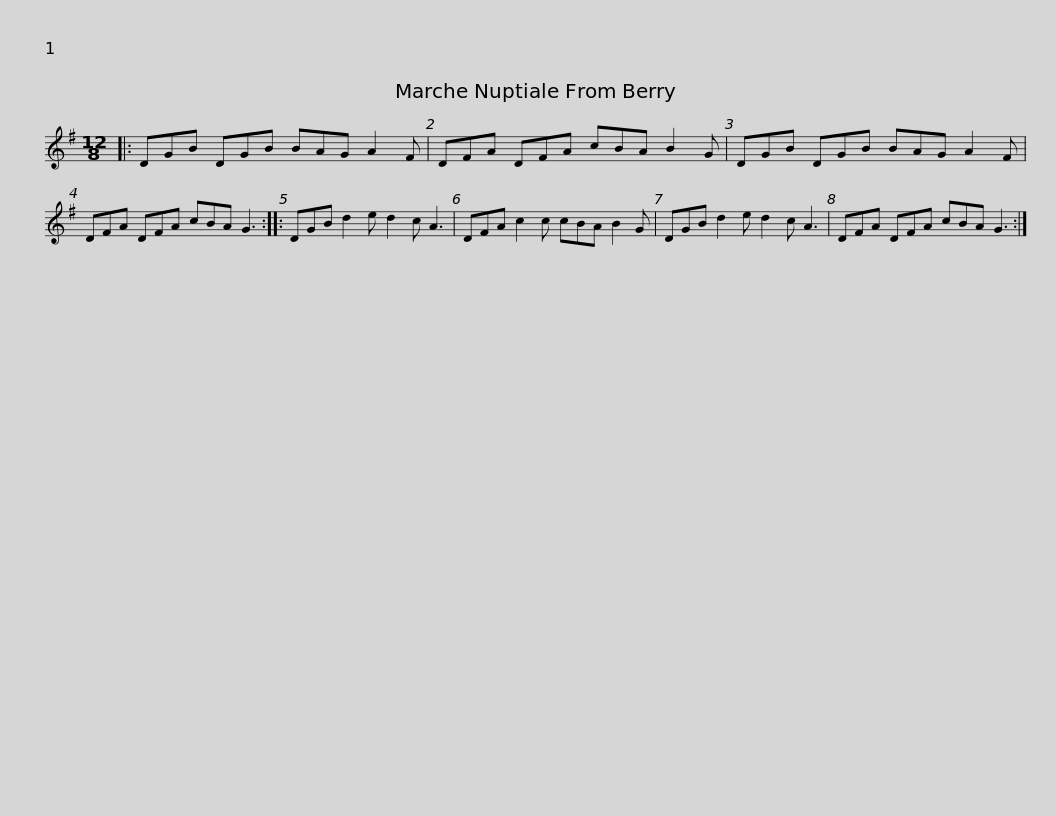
X:1
L:1/8
M:12/8
I:linebreak $
K:G
V:1 treble
V:1
|: DGB DGB BAG A2 F | DFA DFA cBA B2 G | DGB DGB BAG A2 F |$ DFA DFA cBA G3 :: DGB d2 e d2 c A3 | %5
 DFA c2 c cBA B2 G | DGB d2 e d2 c A3 |$ DFA DFA cBA G3 :| %8
